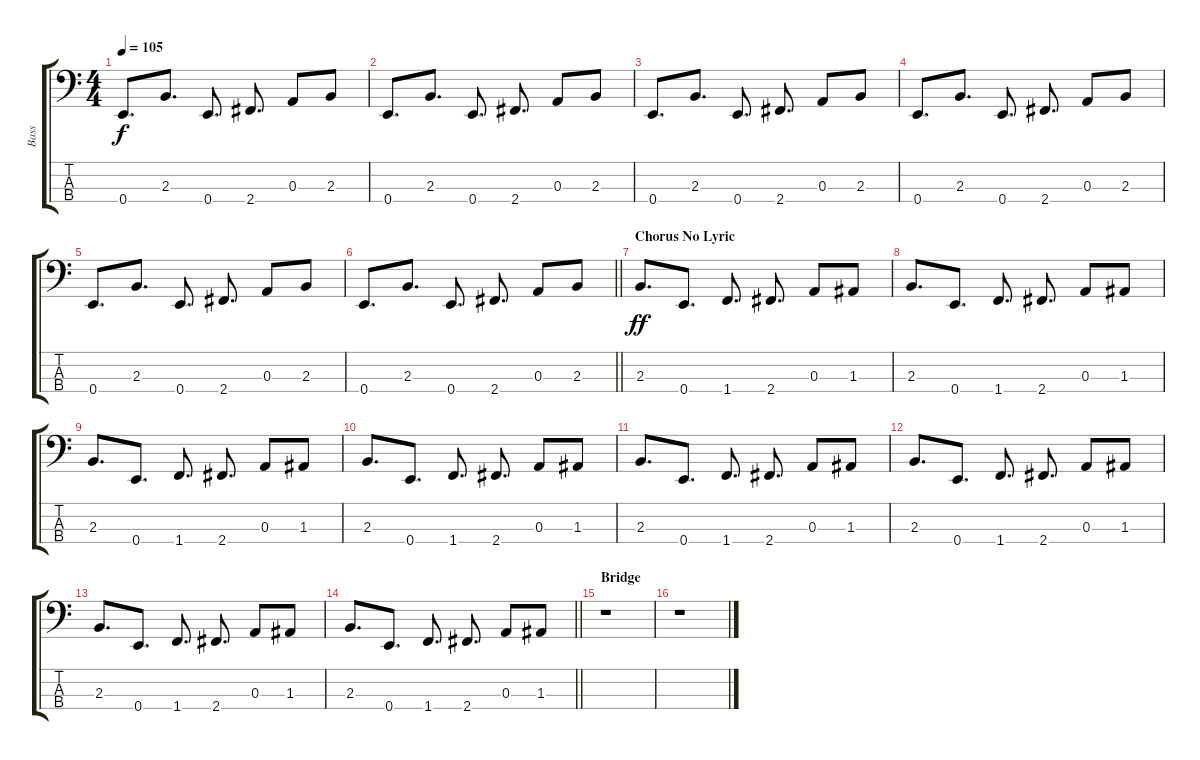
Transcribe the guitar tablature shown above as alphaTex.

\track ("Bass" "Bass") {instrument electricbassfinger}
\staff {score tabs}
\tuning (G2 D2 A1 E1) {hide}
\ts (4 4)
\tempo 105
\clef f4
\ks c
0.4.8{d dy f} 2.3.8{d} 0.4.8{d} 2.4.8{d} 0.3.8 2.3.8 |
0.4.8{d} 2.3.8{d} 0.4.8{d} 2.4.8{d} 0.3.8 2.3.8 |
0.4.8{d} 2.3.8{d} 0.4.8{d} 2.4.8{d} 0.3.8 2.3.8 |
0.4.8{d} 2.3.8{d} 0.4.8{d} 2.4.8{d} 0.3.8 2.3.8 |
0.4.8{d} 2.3.8{d} 0.4.8{d} 2.4.8{d} 0.3.8 2.3.8 |
\barLineRight lightlight
0.4.8{d} 2.3.8{d} 0.4.8{d} 2.4.8{d} 0.3.8 2.3.8 |
\section ("" "Chorus No Lyric")
2.3.8{d dy ff volume 16} 0.4.8{d} 1.4.8{d} 2.4.8{d} 0.3.8 1.3.8 |
2.3.8{d} 0.4.8{d} 1.4.8{d} 2.4.8{d} 0.3.8 1.3.8 |
2.3.8{d} 0.4.8{d} 1.4.8{d} 2.4.8{d} 0.3.8 1.3.8 |
2.3.8{d} 0.4.8{d} 1.4.8{d} 2.4.8{d} 0.3.8 1.3.8 |
2.3.8{d} 0.4.8{d} 1.4.8{d} 2.4.8{d} 0.3.8 1.3.8 |
2.3.8{d} 0.4.8{d} 1.4.8{d} 2.4.8{d} 0.3.8 1.3.8 |
2.3.8{d} 0.4.8{d} 1.4.8{d} 2.4.8{d} 0.3.8 1.3.8 |
\barLineRight lightlight
2.3.8{d} 0.4.8{d} 1.4.8{d} 2.4.8{d} 0.3.8 1.3.8 |
\section ("" "Bridge")
r.1 |
r.1
